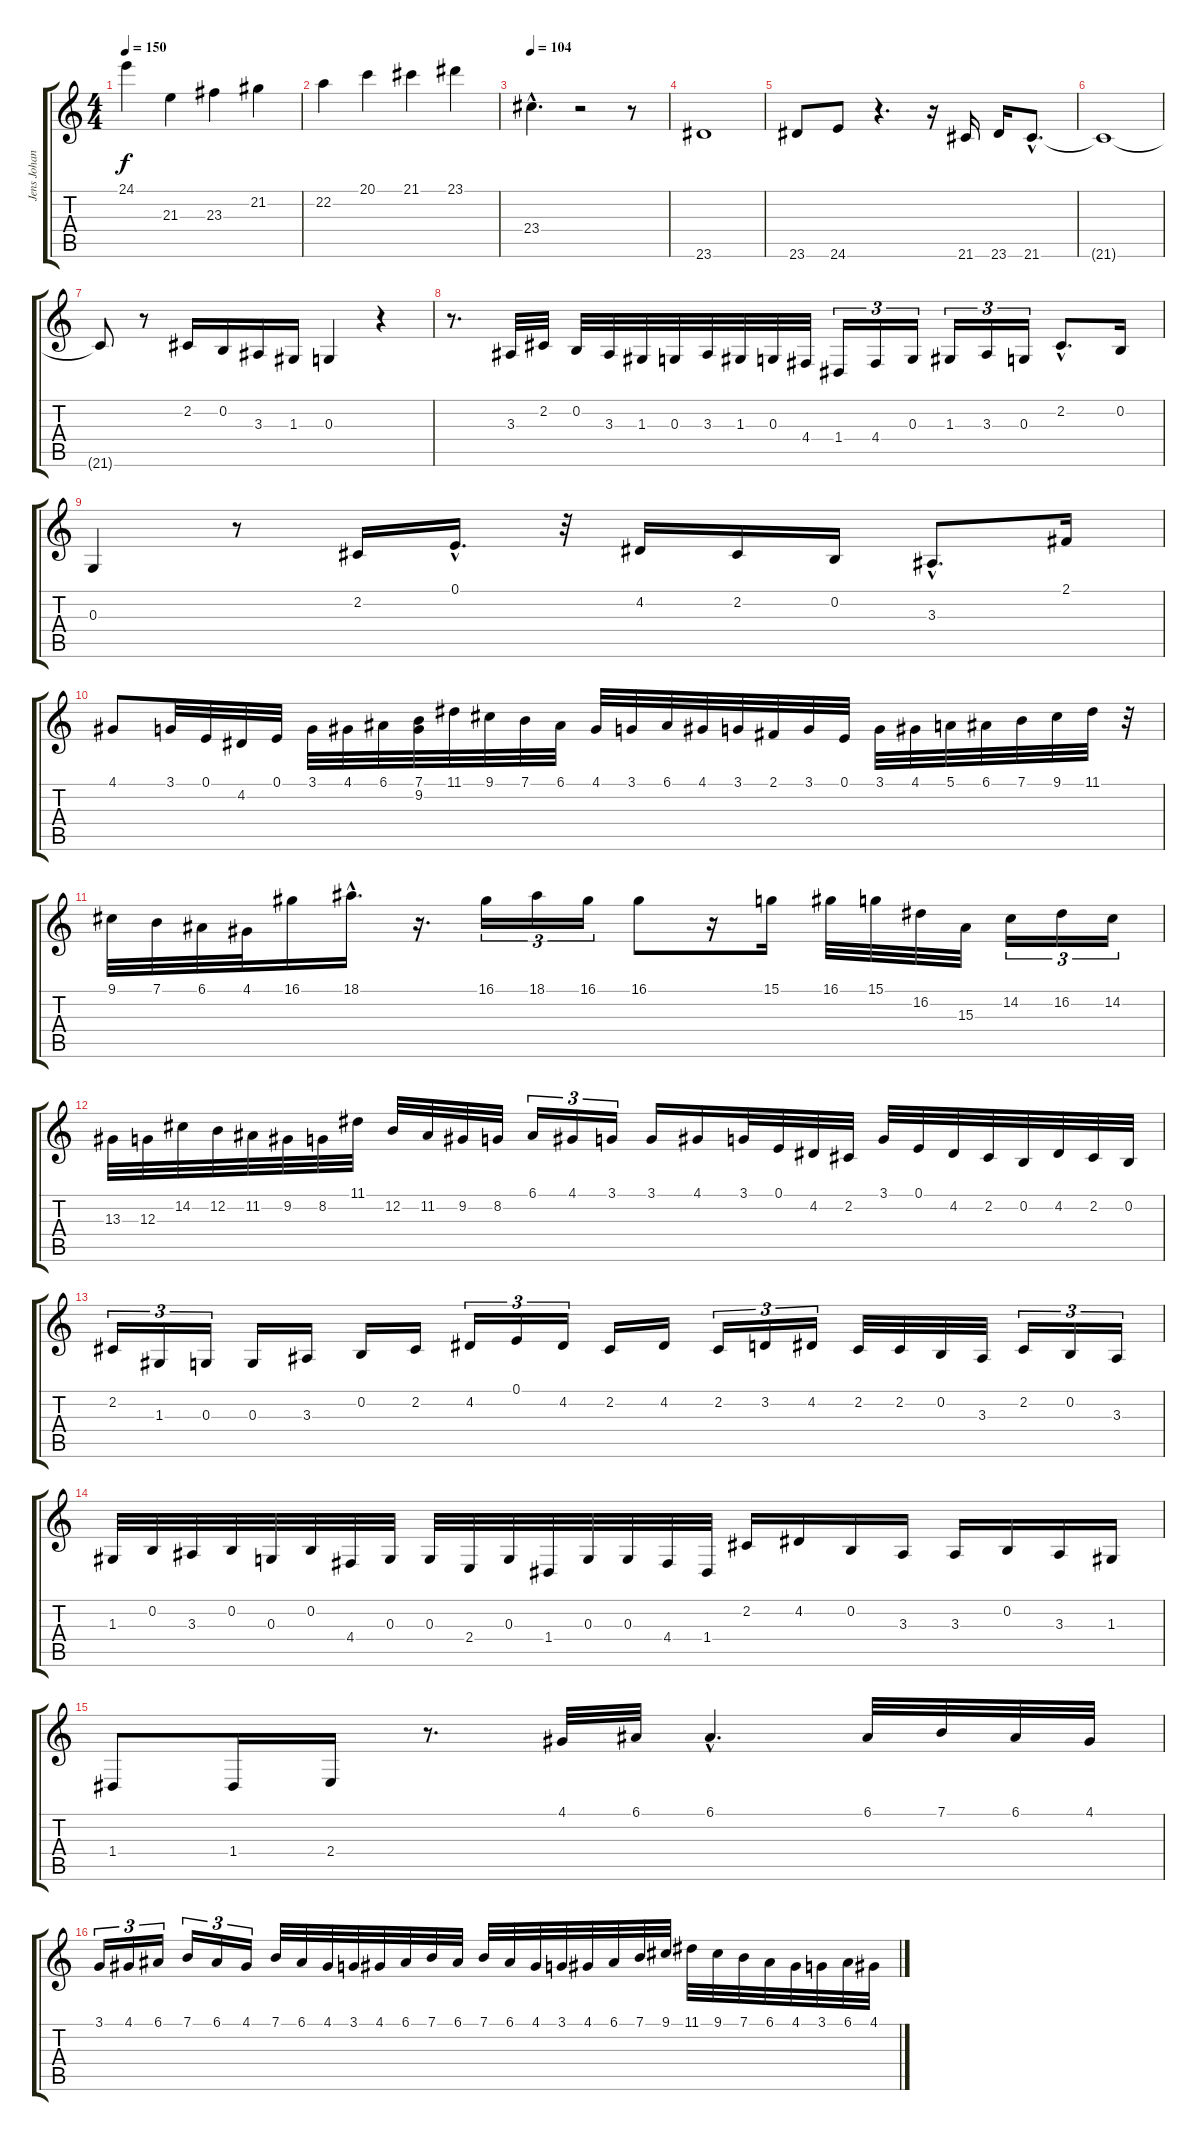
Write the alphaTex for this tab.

\track ("Jens Johansson" "Jens Johan") {instrument harpsichord}
\staff {score tabs}
\tuning (E4 B3 G3 D3 A2 E2) {hide}
\ts (4 4)
\tempo 150
\clef g2
\ks c
24.1.4{dy f} 21.3.4 23.3.4 21.2.4 |
22.2.4 20.1.4 21.1.4 23.1.4 |
\tempo 104
23.4{hac}.4{d} r.2 r.8 |
23.6.1 |
23.6.8 24.6.8 r.4{d} r.16 21.6.16 23.6.16 21.6{hac}.8{d} |
21.6{t}.1 |
21.6{t}.8 r.8 2.2.16 0.2.16 3.3.16 1.3.16 0.3.4 r.4 |
r.8{d} 3.3.32 2.2.32 0.2.32 3.3.32 1.3.32 0.3.32 3.3.32 1.3.32 0.3.32 4.4.32 1.4.16{tu (3 2)} 4.4.16{tu (3 2)} 0.3.16{tu (3 2)} 1.3.16{tu (3 2)} 3.3.16{tu (3 2)} 0.3.16{tu (3 2)} 2.2{hac}.8{d} 0.2.16 |
0.3.4 r.8 2.2.16 0.1{hac}.16{d} r.32 4.2.16 2.2.16 0.2.16 3.3{hac}.8{d} 2.1.16 |
4.1.8 3.1.32 0.1.32 4.2.32 0.1.32 3.1.32 4.1.32 6.1.32 (7.1 9.2).32 11.1.32 9.1.32 7.1.32 6.1.32 4.1.32 3.1.32 6.1.32 4.1.32 3.1.32 2.1.32 3.1.32 0.1.32 3.1.32 4.1.32 5.1.32 6.1.32 7.1.32 9.1.32 11.1.32 r.32 |
9.1.32 7.1.32 6.1.32 4.1.32 16.1.16 18.1{hac}.16{d} r.16{d} 16.1.16{tu (3 2)} 18.1.16{tu (3 2)} 16.1.16{tu (3 2)} 16.1.8 r.16 15.1.16 16.1.32 15.1.32 16.2.32 15.3.32 14.2.16{tu (3 2)} 16.2.16{tu (3 2)} 14.2.16{tu (3 2)} |
13.3.32 12.3.32 14.2.32 12.2.32 11.2.32 9.2.32 8.2.32 11.1.32 12.2.32 11.2.32 9.2.32 8.2.32 6.1.16{tu (3 2)} 4.1.16{tu (3 2)} 3.1.16{tu (3 2)} 3.1.16 4.1.16 3.1.32 0.1.32 4.2.32 2.2.32 3.1.32 0.1.32 4.2.32 2.2.32 0.2.32 4.2.32 2.2.32 0.2.32 |
2.2.16{tu (3 2)} 1.3.16{tu (3 2)} 0.3.16{tu (3 2)} 0.3.16 3.3.16 0.2.16 2.2.16 4.2.16{tu (3 2)} 0.1.16{tu (3 2)} 4.2.16{tu (3 2)} 2.2.16 4.2.16 2.2.16{tu (3 2)} 3.2.16{tu (3 2)} 4.2.16{tu (3 2)} 2.2.32 2.2.32 0.2.32 3.3.32 2.2.16{tu (3 2)} 0.2.16{tu (3 2)} 3.3.16{tu (3 2)} |
1.3.32 0.2.32 3.3.32 0.2.32 0.3.32 0.2.32 4.4.32 0.3.32 0.3.32 2.4.32 0.3.32 1.4.32 0.3.32 0.3.32 4.4.32 1.4.32 2.2.16 4.2.16 0.2.16 3.3.16 3.3.16 0.2.16 3.3.16 1.3.16 |
1.4.8 1.4.16 2.4.16 r.8{d} 4.1.32 6.1.32 6.1{hac}.4{d} 6.1.32 7.1.32 6.1.32 4.1.32 |
3.1.16{tu (3 2)} 4.1.16{tu (3 2)} 6.1.16{tu (3 2)} 7.1.16{tu (3 2)} 6.1.16{tu (3 2)} 4.1.16{tu (3 2)} 7.1.32 6.1.32 4.1.32 3.1.32 4.1.32 6.1.32 7.1.32 6.1.32 7.1.32 6.1.32 4.1.32 3.1.32 4.1.32 6.1.32 7.1.32 9.1.32 11.1.32 9.1.32 7.1.32 6.1.32 4.1.32 3.1.32 6.1.32 4.1.32
